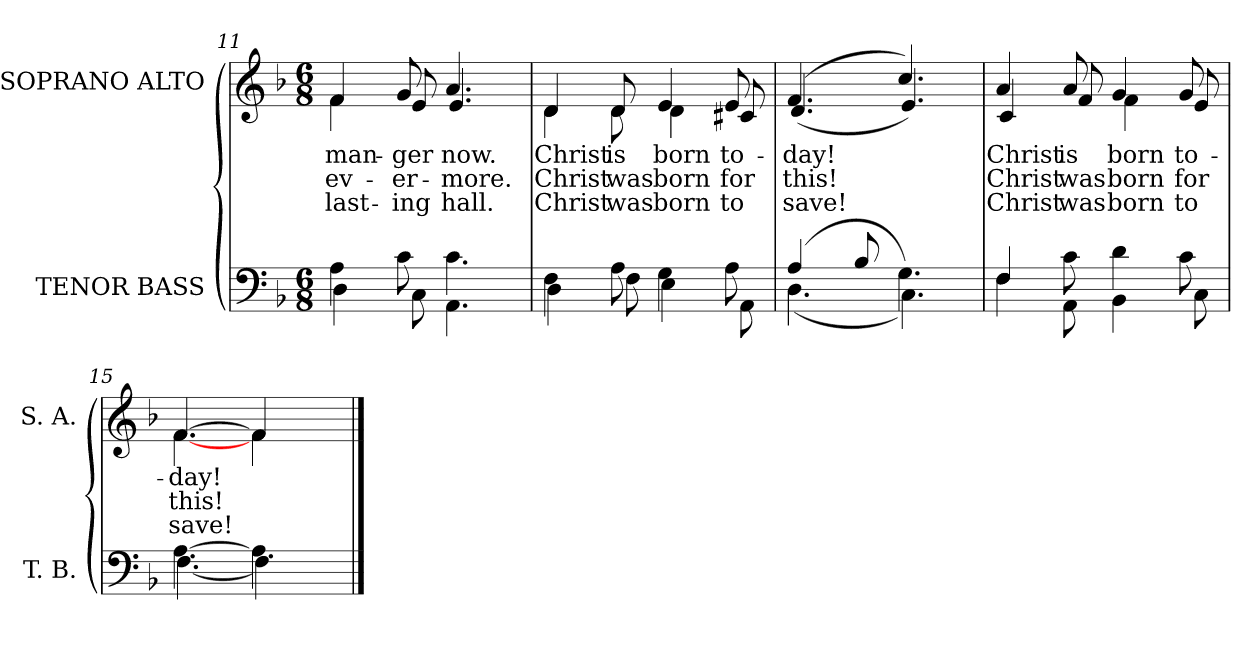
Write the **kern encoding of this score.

**kern	**kern	**text	**text	**text
*part2	*part1	*part1	*part1	*part1
*staff2	*staff1	*staff1	*staff1	*staff1
*I"TENOR BASS	*I"SOPRANO ALTO	*	*	*
*I'T. B.	*I'S. A.	*	*	*
!!LO:LB:g=z
*clefF4	*clefG2	*	*	*
*k[b-]	*k[b-]	*	*	*
*F:	*F:	*	*	*
*M6/8	*M6/8	*	*	*
=11	=11	=11	=11	=11
*^	*	*	*	*
!	!	!	!LO:LY:b:color=#000000	!LO:LY:b:color=#000000	!LO:LY:b:color=#000000
*	*	*^	*	*	*
4Ai\	4Di\	4fi/	4fi\	man-	-ev-	-last-
!	!	!	!	!LO:LY:b:color=#000000	!LO:LY:b:color=#000000	!LO:LY:b:color=#000000
8ci\	8Ci\	8gi/	8ei/	-ger	-er-	-ing
!	!	!	!	!LO:LY:b:color=#000000	!LO:LY:b:color=#000000	!LO:LY:b:color=#000000
4.ci\	4.AAi\	4.ai/	4.ei/	now.	-more.	hall.
=12	=12	=12	=12	=12	=12	=12
!	!	!	!	!LO:LY:b:color=#000000	!LO:LY:b:color=#000000	!LO:LY:b:color=#000000
4Fi\	4Di\	4di/	4di\	Christ	Christ	Christ
!	!	!	!	!LO:LY:b:color=#000000	!LO:LY:b:color=#000000	!LO:LY:b:color=#000000
8Ai\	8Fi\	8di/	8di\	is	was	was
!	!	!	!	!LO:LY:b:color=#000000	!LO:LY:b:color=#000000	!LO:LY:b:color=#000000
4Gi\	4Ei\	4ei/	4di\	born	born	born
!	!	!	!	!LO:LY:b:color=#000000	!LO:LY:b:color=#000000	!LO:LY:b:color=#000000
8Ai\	8AAi\	8ei/	8c#Xi/	to-	for	to
!!LO:LB:g=z	!!
=13	=13	=13	=13	=13	=13	=13
!	!	!	!	!LO:LY:b:color=#000000	!LO:LY:b:color=#000000	!LO:LY:b:color=#000000
(4Ai/	(4.Di\	(4.fi/	(4.di/	-day!	this!	save!
8B-i/	.	.	.	.	.	.
4.Gi\)	4.Ci\)	4.cci/)	4.ei/)	.	.	.
=14	=14	=14	=14	=14	=14	=14
!	!	!	!	!LO:LY:b:color=#000000	!LO:LY:b:color=#000000	!LO:LY:b:color=#000000
4Fi/	4Fi\	4ai/	4ci/	Christ	Christ	Christ
!	!	!	!	!LO:LY:b:color=#000000	!LO:LY:b:color=#000000	!LO:LY:b:color=#000000
8ci\	8AAi\	8ai/	8fi/	is	was	was
!	!	!	!	!LO:LY:b:color=#000000	!LO:LY:b:color=#000000	!LO:LY:b:color=#000000
4di\	4BB-i\	4gi/	4fi\	born	born	born
!	!	!	!	!LO:LY:b:color=#000000	!LO:LY:b:color=#000000	!LO:LY:b:color=#000000
8ci\	8Ci\	8gi/	8ei/	to-	for	to
=15	=15	=15	=15	=15	=15	=15
!	!	!	!	!LO:LY:b:color=#000000	!LO:LY:b:color=#000000	!LO:LY:b:color=#000000
[4.Ai\	[4.Fi\	[4.fi/	[4.fi\	-day!	this!	save!
4.Ai\]	4Fi\]	4fi/]	4fi\	.	.	.
.	8ryy	8ryy	8ryy	.	.	.
*v	*v	*	*	*	*	*
*	*v	*v	*	*	*
==	==	==	==	==
*-	*-	*-	*-	*-
